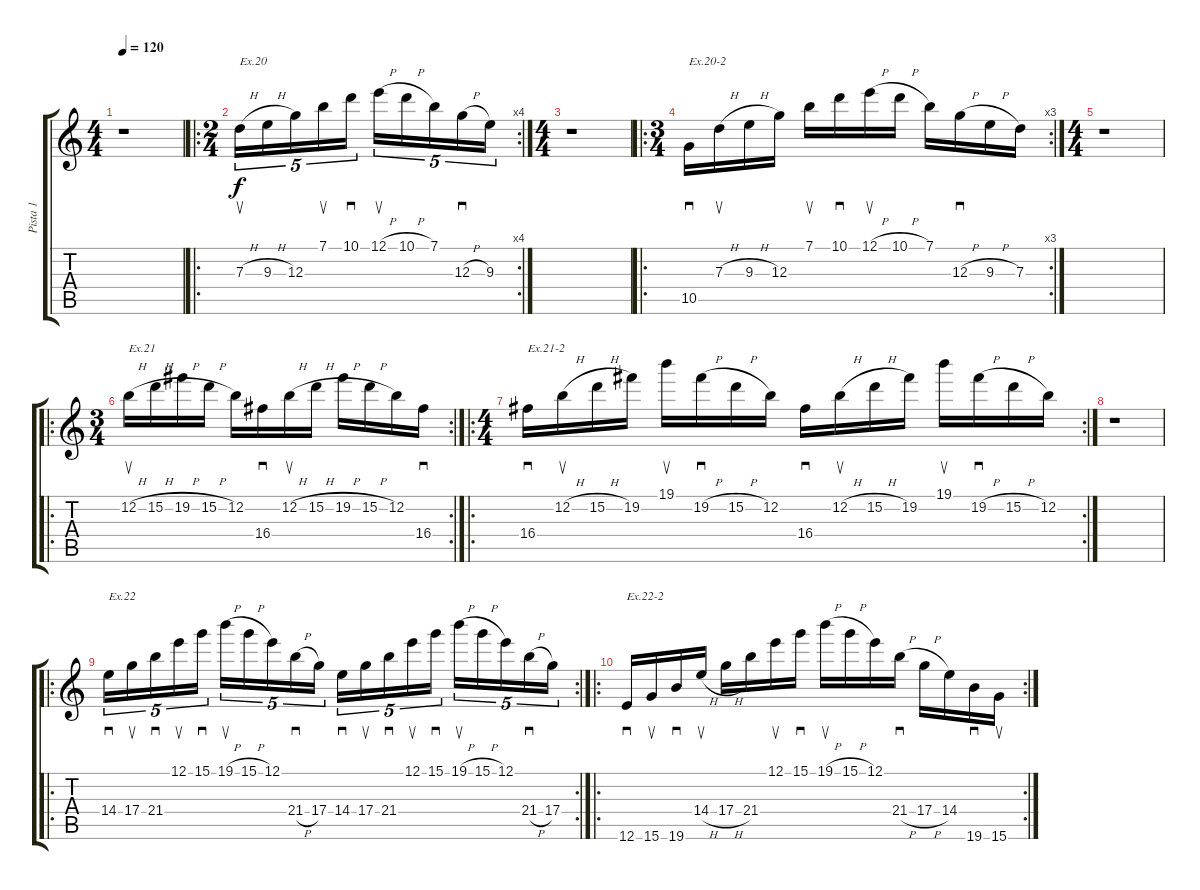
\track ("Pista 1" "Pista 1") {instrument overdrivenguitar}
\staff {score tabs}
\tuning (E4 B3 G3 D3 A2 E2) {hide}
\ts (4 4)
\tempo 120
\clef g2
\ks c
r.1{dy f} |
\ro
\rc 4
\ts (2 4)
7.3{h}.16{su tu (5 4) txt "Ex.20"} 9.3{h}.16{tu (5 4)} 12.3.16{tu (5 4)} 7.1.16{su tu (5 4)} 10.1.16{sd tu (5 4)} 12.1{h}.16{su tu (5 4)} 10.1{h}.16{tu (5 4)} 7.1.16{tu (5 4)} 12.3{h}.16{sd tu (5 4)} 9.3.16{tu (5 4)} |
\ts (4 4)
r.1 |
\ro
\rc 3
\ts (3 4)
10.5.16{sd txt "Ex.20-2"} 7.3{h}.16{su} 9.3{h}.16 12.3.16 7.1.16{su} 10.1.16{sd} 12.1{h}.16{su} 10.1{h}.16 7.1.16 12.3{h}.16{sd} 9.3{h}.16 7.3.16 |
\ts (4 4)
r.1 |
\ro
\rc 2
\ts (3 4)
12.2{h}.16{su txt "Ex.21"} 15.2{h}.16 19.2{h}.16 15.2{h}.16 12.2.16 16.4.16{sd} 12.2{h}.16{su} 15.2{h}.16 19.2{h}.16 15.2{h}.16 12.2.16 16.4.16{sd} |
\ro
\rc 2
\ts (4 4)
16.4.16{sd txt "Ex.21-2"} 12.2{h}.16{su} 15.2{h}.16 19.2.16 19.1.16{su} 19.2{h}.16{sd} 15.2{h}.16 12.2.16 16.4.16{sd} 12.2{h}.16{su} 15.2{h}.16 19.2.16 19.1.16{su} 19.2{h}.16{sd} 15.2{h}.16 12.2.16 |
r.1 |
\ro
\rc 2
14.4.16{sd tu (5 4) txt "Ex.22"} 17.4.16{su tu (5 4)} 21.4.16{sd tu (5 4)} 12.1.16{su tu (5 4)} 15.1.16{sd tu (5 4)} 19.1{h}.16{su tu (5 4)} 15.1{h}.16{tu (5 4)} 12.1.16{tu (5 4)} 21.4{h}.16{sd tu (5 4)} 17.4.16{tu (5 4)} 14.4.16{sd tu (5 4)} 17.4.16{su tu (5 4)} 21.4.16{sd tu (5 4)} 12.1.16{su tu (5 4)} 15.1.16{sd tu (5 4)} 19.1{h}.16{su tu (5 4)} 15.1{h}.16{tu (5 4)} 12.1.16{tu (5 4)} 21.4{h}.16{sd tu (5 4)} 17.4.16{tu (5 4)} |
\ro
\rc 2
12.6.16{sd txt "Ex.22-2"} 15.6.16{su} 19.6.16{sd} 14.4{h}.16{su} 17.4{h}.16 21.4.16 12.1.16{su} 15.1.16{sd} 19.1{h}.16{su} 15.1{h}.16 12.1.16 21.4{h}.16{sd} 17.4{h}.16 14.4.16 19.6.16{sd} 15.6.16{su}
